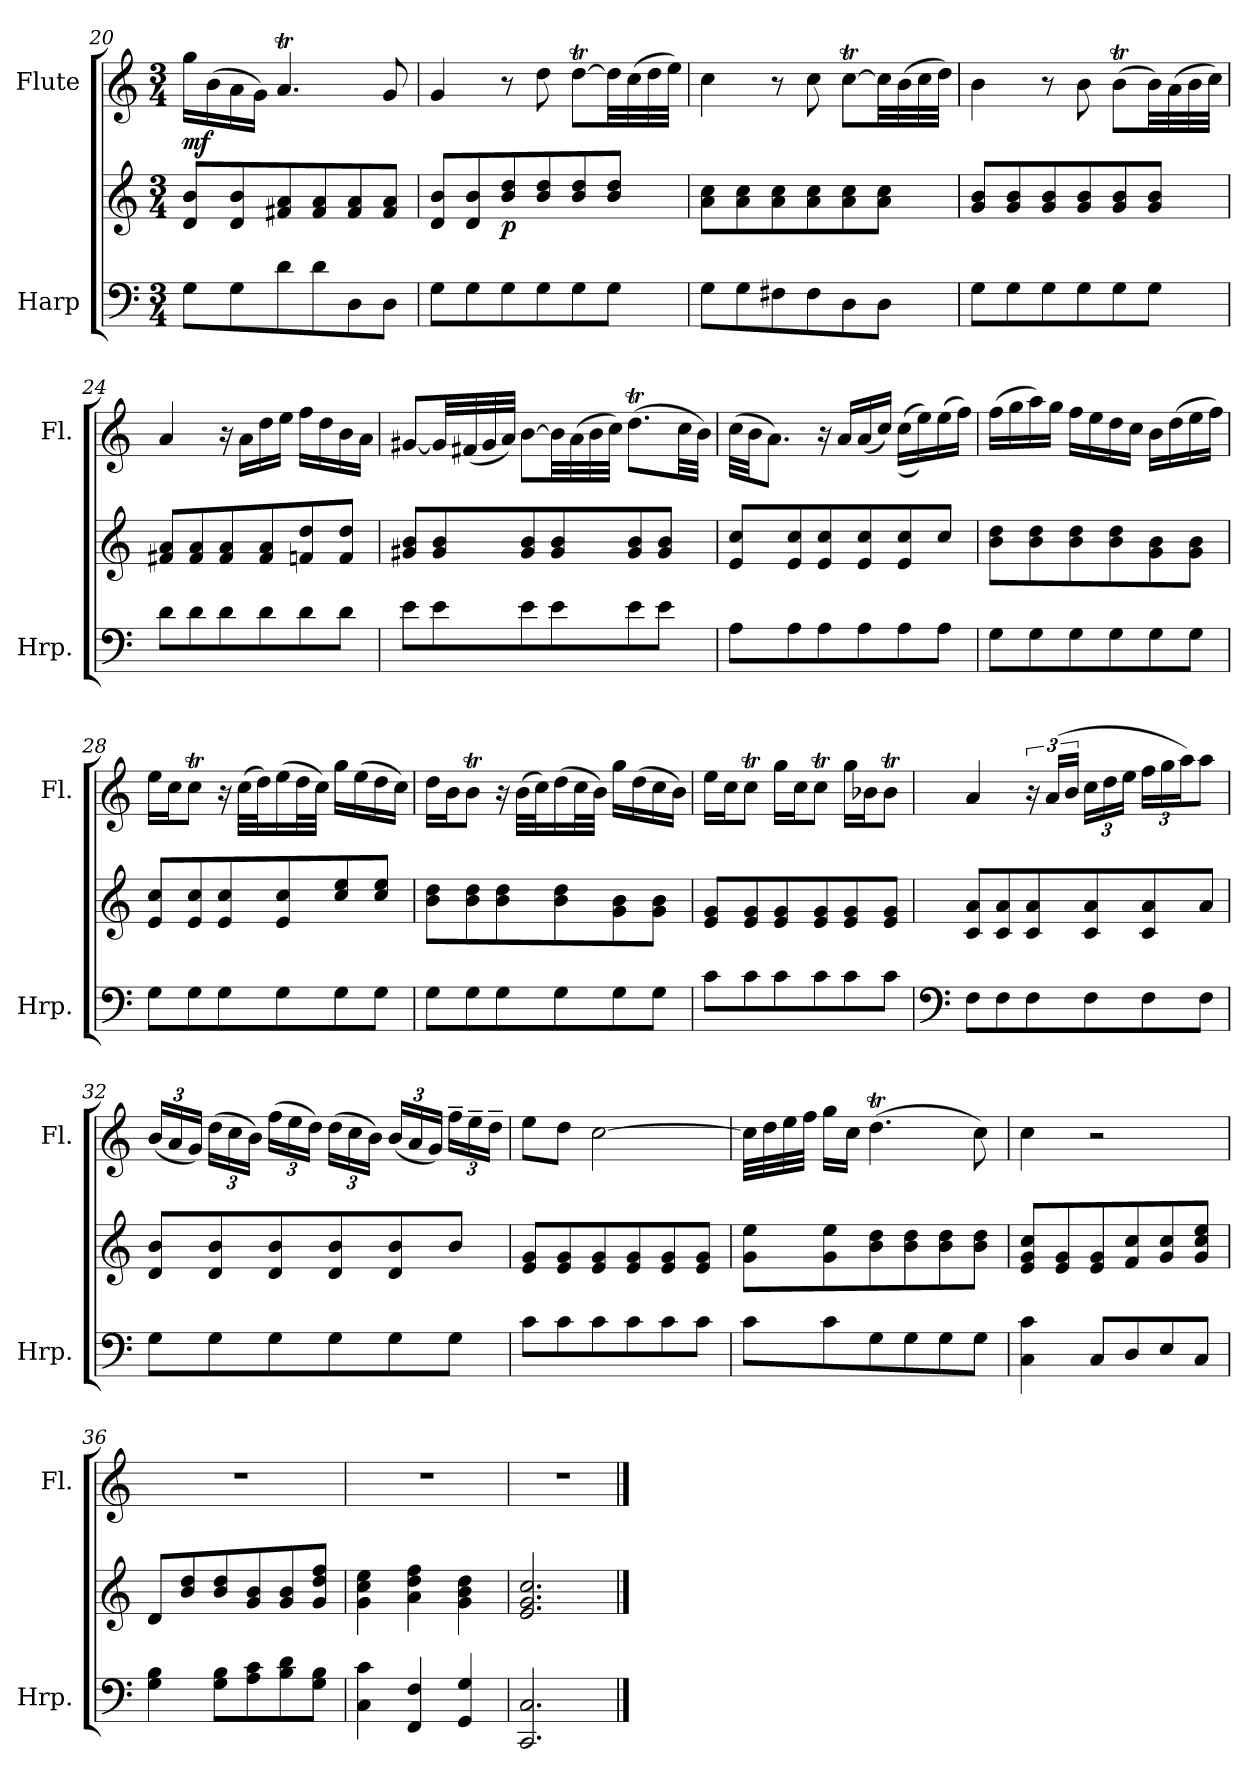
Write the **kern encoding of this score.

**kern	**kern	**dynam	**kern	**dynam
*part2	*part2	*part2	*part1	*part1
*staff3	*staff2	*staff2/3	*staff1	*staff1
*I"Harp	*	*	*I"Flute	*
*I'Hrp.	*	*	*I'Fl.	*
*clefF4	*clefG2	*	*clefG2	*
*k[]	*k[]	*	*k[]	*
*M3/4	*M3/4	*	*M3/4	*
=20	=20	=20	=20	=20
!	!	!	!	!LO:DY:b
8G\L	8d/ 8b/L	.	16gg\LL	mf
.	.	.	(>16b\	.
8G\	8d/ 8b/	.	16a\	.
.	.	.	16g\JJ)	.
8d\	8f#X/ 8a/	.	4.aT/	.
8d\	8f#/ 8a/	.	.	.
8D\	8f#/ 8a/	.	.	.
8D\J	8f#/ 8a/J	.	8g/	.
=21	=21	=21	=21	=21
8G\L	8d/ 8b/L	.	4g/	.
8G\	8d/ 8b/	.	.	.
!	!	!LO:DY:b	!	!
8G\	8b/ 8dd/	p	8r	.
8G\	8b/ 8dd/	.	8dd\	.
8G\	8b/ 8dd/	.	[8ddT\L	.
8G\J	8b/ 8dd/J	.	32dd\LL]	.
.	.	.	(>32cc\	.
.	.	.	32dd\	.
.	.	.	32ee\JJJ)	.
!!LO:PB:g=z
=22	=22	=22	=22	=22
8G\L	8a\ 8cc\L	.	4cc\	.
8G\	8a\ 8cc\	.	.	.
8F#X\	8a\ 8cc\	.	8r	.
8F#\	8a\ 8cc\	.	8cc\	.
8D\	8a\ 8cc\	.	[8ccT\L	.
8D\J	8a\ 8cc\J	.	32cc\LL]	.
.	.	.	(>32b\	.
.	.	.	32cc\	.
.	.	.	32dd\JJJ)	.
=23	=23	=23	=23	=23
8G\L	8g/ 8b/L	.	4b\	.
8G\	8g/ 8b/	.	.	.
8G\	8g/ 8b/	.	8r	.
8G\	8g/ 8b/	.	8b\	.
8G\	8g/ 8b/	.	(>8bt\L	.
8G\J	8g/ 8b/J	.	32b\LL)	.
.	.	.	(>32a\	.
.	.	.	32b\	.
.	.	.	32cc\JJJ)	.
=24	=24	=24	=24	=24
8d\L	8f#X/ 8a/L	.	4a/	.
8d\	8f#/ 8a/	.	.	.
8d\	8f#/ 8a/	.	16r	.
.	.	.	16a\LL	.
8d\	8f#/ 8a/	.	16dd\	.
.	.	.	16ee\JJ	.
8d\	8fn/ 8dd/	.	16ff\LL	.
.	.	.	16dd\	.
8d\J	8f/ 8dd/J	.	16b\	.
.	.	.	16a\JJ	.
=25	=25	=25	=25	=25
8e\L	8g#X/ 8b/L	.	[8g#X/L	.
8e\	8g#/ 8b/	.	32g#/LL]	.
.	.	.	(<32f#X/	.
.	.	.	32g#/	.
.	.	.	32a/JJJ)	.
8e\	8g#/ 8b/	.	[8b\L	.
8e\	8g#/ 8b/	.	32b\LL]	.
.	.	.	(>32a\	.
.	.	.	32b\	.
.	.	.	32cc\JJJ)	.
8e\	8g#/ 8b/	.	(>8.ddT\L	.
8e\J	8g#/ 8b/J	.	.	.
.	.	.	32cc\LL	.
.	.	.	32b\JJJ)	.
!!LO:LB:g=z
=26	=26	=26	=26	=26
8A\L	8e/ 8cc/L	.	(>32cc\LLL	.
.	.	.	32b\JJ	.
.	.	.	8.a\J)	.
8A\	8e/ 8cc/	.	.	.
8A\	8e/ 8cc/	.	16r	.
.	.	.	16a/LL	.
8A\	8e/ 8cc/	.	(<16a/	.
.	.	.	16cc/JJ)	.
8A\	8e/ 8cc/	.	(>(>16cc\LL	.
.	.	.	16ee\))	.
8A\J	8cc/J	.	(>16ee\	.
.	.	.	16ff\JJ)	.
=27	=27	=27	=27	=27
8G\L	8b\ 8dd\L	.	(>16ff\LL	.
.	.	.	16gg\	.
8G\	8b\ 8dd\	.	16aa\)	.
.	.	.	16gg\JJ	.
8G\	8b\ 8dd\	.	16ff\LL	.
.	.	.	16ee\	.
8G\	8b\ 8dd\	.	16dd\	.
.	.	.	16cc\JJ	.
8G\	8g\ 8b\	.	16b\LL	.
.	.	.	(>16dd\	.
8G\J	8g\ 8b\J	.	16ee\	.
.	.	.	16ff\JJ)	.
=28	=28	=28	=28	=28
8G\L	8e/ 8cc/L	.	16ee\LL	.
.	.	.	16cc\J	.
8G\	8e/ 8cc/	.	8ccT\J	.
8G\	8e/ 8cc/	.	16r	.
.	.	.	(>32cc\LLL	.
.	.	.	32dd\J)	.
8G\	8e/ 8cc/	.	(>16ee\	.
.	.	.	32dd\L	.
.	.	.	32cc\JJJ)	.
8G\	8cc/ 8ee/	.	16gg\LL	.
.	.	.	(>16ee\	.
8G\J	8cc/ 8ee/J	.	16dd\	.
.	.	.	16cc\JJ)	.
=29	=29	=29	=29	=29
8G\L	8b\ 8dd\L	.	16dd\LL	.
.	.	.	16b\J	.
8G\	8b\ 8dd\	.	8bt\J	.
8G\	8b\ 8dd\	.	16r	.
.	.	.	(>32b\LLL	.
.	.	.	32cc\J)	.
8G\	8b\ 8dd\	.	(>16dd\	.
.	.	.	32cc\L	.
.	.	.	32b\JJJ)	.
8G\	8g\ 8b\	.	16gg\LL	.
.	.	.	(>16dd\	.
8G\J	8g\ 8b\J	.	16cc\	.
.	.	.	16b\JJ)	.
!!LO:LB:g=z
=30	=30	=30	=30	=30
8c\L	8e/ 8g/L	.	16ee\LL	.
.	.	.	16cc\J	.
8c\	8e/ 8g/	.	8ccT\J	.
8c\	8e/ 8g/	.	16gg\LL	.
.	.	.	16cc\J	.
8c\	8e/ 8g/	.	8ccT\J	.
8c\	8e/ 8g/	.	16gg\LL	.
.	.	.	16b-X\J	.
8c\J	8e/ 8g/J	.	8b-T\J	.
=31	=31	=31	=31	=31
*clefF4	*	*	*	*
8F\L	8c/ 8a/L	.	4a/	.
8F\	8c/ 8a/	.	.	.
8F\	8c/ 8a/	.	24r	.
.	.	.	(>24a/LL	.
.	.	.	24b/JJ	.
*	*	*	*Xbrackettup	*
8F\	8c/ 8a/	.	24cc\LL	.
.	.	.	24dd\	.
.	.	.	24ee\JJ	.
8F\	8c/ 8a/	.	24ff\LL	.
.	.	.	24gg\	.
.	.	.	24aa\J)	.
8F\J	8a/J	.	8aa\J	.
=32	=32	=32	=32	=32
8G\L	8d/ 8b/L	.	(<24b/LL	.
.	.	.	24a/	.
.	.	.	24g/JJ)	.
8G\	8d/ 8b/	.	(>24dd\LL	.
.	.	.	24cc\	.
.	.	.	24b\JJ)	.
8G\	8d/ 8b/	.	(>24ff\LL	.
.	.	.	24ee\	.
.	.	.	24dd\JJ)	.
8G\	8d/ 8b/	.	(>24dd\LL	.
.	.	.	24cc\	.
.	.	.	24b\JJ)	.
8G\	8d/ 8b/	.	(<24b/LL	.
.	.	.	24a/	.
.	.	.	24g/JJ)	.
8G\J	8b/J	.	24ff~\LL	.
.	.	.	24ee~\	.
.	.	.	24dd~\JJ	.
=33	=33	=33	=33	=33
8c\L	8e/ 8g/L	.	8ee\L	.
8c\	8e/ 8g/	.	8dd\J	.
8c\	8e/ 8g/	.	[2cc\	.
8c\	8e/ 8g/	.	.	.
8c\	8e/ 8g/	.	.	.
8c\J	8e/ 8g/J	.	.	.
!!LO:LB:g=z
=34	=34	=34	=34	=34
8c\L	8g\ 8ee\L	.	32cc\LLL]	.
.	.	.	32dd\	.
.	.	.	32ee\	.
.	.	.	32ff\JJJ	.
8c\	8g\ 8ee\	.	16gg\LL	.
.	.	.	16cc\JJ	.
8G\	8b\ 8dd\	.	(>4.ddT\	.
8G\	8b\ 8dd\	.	.	.
8G\	8b\ 8dd\	.	.	.
8G\J	8b\ 8dd\J	.	8cc\)	.
=35	=35	=35	=35	=35
4C\ 4c\	8e/ 8g/ 8cc/L	.	4cc\	.
.	8e/ 8g/	.	.	.
8C/L	8e/ 8g/	.	2r	.
8D/	8f/ 8cc/	.	.	.
8E/	8g/ 8cc/	.	.	.
8C/J	8g/ 8cc/ 8ee/J	.	.	.
=36	=36	=36	=36	=36
4G\ 4B\	8d/L	.	2.r	.
.	8b/ 8dd/	.	.	.
8G\ 8B\L	8b/ 8dd/	.	.	.
8A\ 8c\	8g/ 8b/	.	.	.
8B\ 8d\	8g/ 8b/	.	.	.
8G\ 8B\J	8g/ 8dd/ 8ff/J	.	.	.
=37	=37	=37	=37	=37
4C\ 4c\	4g\ 4cc\ 4ee\	.	2.r	.
4FF/ 4F/	4a\ 4dd\ 4ff\	.	.	.
4GG/ 4G/	4g\ 4b\ 4dd\	.	.	.
=38	=38	=38	=38	=38
2.CC/ 2.C/	2.e/ 2.g/ 2.cc/	.	2.r	.
==	==	==	==	==
*-	*-	*-	*-	*-
